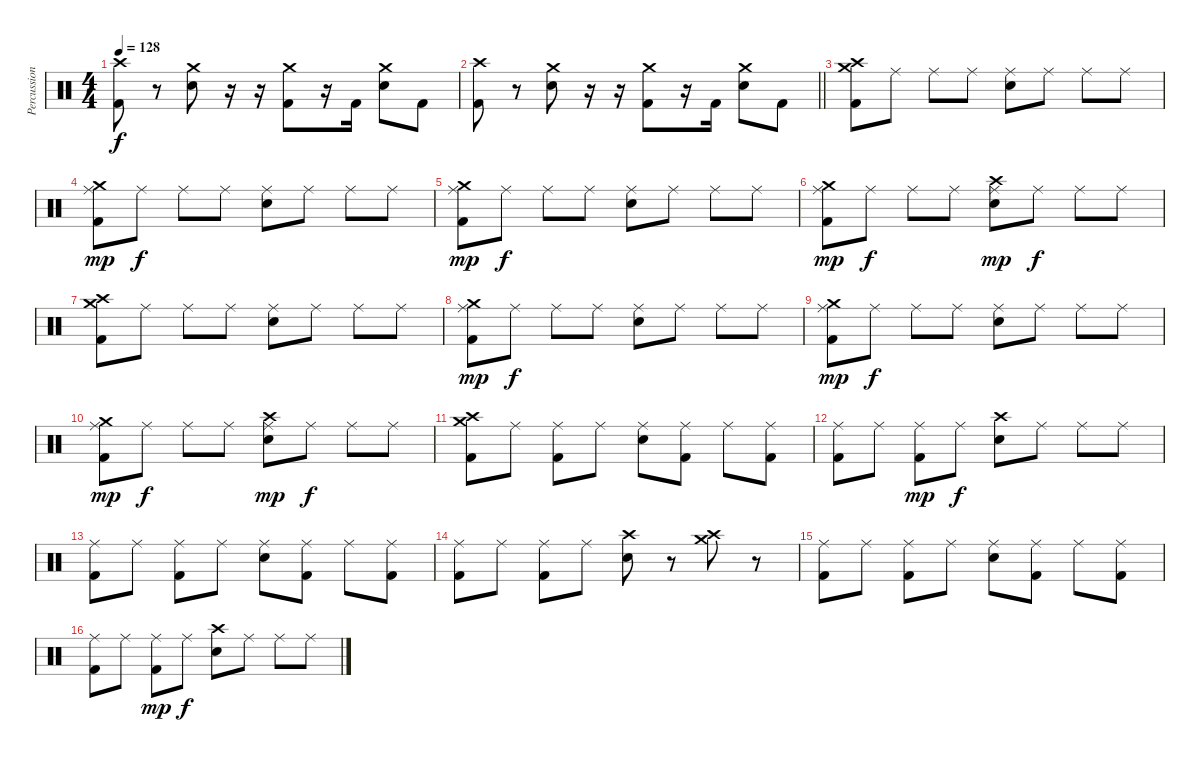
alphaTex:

\track ("Percussion" "Percussion") {instrument percussion}
\staff {score}
\articulation defaults
\ts (4 4)
\tempo 128
\clef neutral
\ks c
("Crash high (hit)" "Kick (hit) 2").8{dy f} r.8 ("Crash medium (hit)" "Electric Snare (hit)").8 r.16 r.16 ("Crash medium (hit)" "Kick (hit) 2").8 r.16 "Kick (hit) 2".16 ("Crash medium (hit)" "Electric Snare (hit)").8 "Kick (hit) 2".8 |
\barLineRight lightlight
("Crash high (hit)" "Kick (hit) 2").8 r.8 ("Crash medium (hit)" "Electric Snare (hit)").8 r.16 r.16 ("Crash medium (hit)" "Kick (hit) 2").8 r.16 "Kick (hit) 2".16 ("Crash medium (hit)" "Electric Snare (hit)").8 "Kick (hit) 2".8 |
("Crash high (hit)" "Crash medium (hit)" "Kick (hit) 2").8 "Ride (middle)".8 "Ride (middle)".8 "Ride (middle)".8 ("Ride (middle)" "Electric Snare (hit)").8 "Ride (middle)".8 "Ride (middle)".8 "Ride (middle)".8 |
("Crash medium (hit)" "Ride (middle)" "Kick (hit) 2").8{dy mp} "Ride (middle)".8{dy f} "Ride (middle)".8 "Ride (middle)".8 ("Ride (middle)" "Electric Snare (hit)").8 "Ride (middle)".8 "Ride (middle)".8 "Ride (middle)".8 |
("Crash medium (hit)" "Ride (middle)" "Kick (hit) 2").8{dy mp} "Ride (middle)".8{dy f} "Ride (middle)".8 "Ride (middle)".8 ("Ride (middle)" "Electric Snare (hit)").8 "Ride (middle)".8 "Ride (middle)".8 "Ride (middle)".8 |
("Crash medium (hit)" "Ride (middle)" "Kick (hit) 2").8{dy mp} "Ride (middle)".8{dy f} "Ride (middle)".8 "Ride (middle)".8 ("Crash high (hit)" "Ride (middle)" "Electric Snare (hit)").8{dy mp} "Ride (middle)".8{dy f} "Ride (middle)".8 "Ride (middle)".8 |
("Crash high (hit)" "Crash medium (hit)" "Kick (hit) 2").8 "Ride (middle)".8 "Ride (middle)".8 "Ride (middle)".8 ("Ride (middle)" "Electric Snare (hit)").8 "Ride (middle)".8 "Ride (middle)".8 "Ride (middle)".8 |
("Crash medium (hit)" "Ride (middle)" "Kick (hit) 2").8{dy mp} "Ride (middle)".8{dy f} "Ride (middle)".8 "Ride (middle)".8 ("Ride (middle)" "Electric Snare (hit)").8 "Ride (middle)".8 "Ride (middle)".8 "Ride (middle)".8 |
("Crash medium (hit)" "Ride (middle)" "Kick (hit) 2").8{dy mp} "Ride (middle)".8{dy f} "Ride (middle)".8 "Ride (middle)".8 ("Ride (middle)" "Electric Snare (hit)").8 "Ride (middle)".8 "Ride (middle)".8 "Ride (middle)".8 |
("Crash medium (hit)" "Ride (middle)" "Kick (hit) 2").8{dy mp} "Ride (middle)".8{dy f} "Ride (middle)".8 "Ride (middle)".8 ("Crash high (hit)" "Ride (middle)" "Electric Snare (hit)").8{dy mp} "Ride (middle)".8{dy f} "Ride (middle)".8 "Ride (middle)".8 |
("Crash high (hit)" "Crash medium (hit)" "Kick (hit) 2").8 "Ride (middle)".8 ("Ride (middle)" "Kick (hit) 2").8 "Ride (middle)".8 ("Ride (middle)" "Electric Snare (hit)").8 ("Ride (middle)" "Kick (hit) 2").8 "Ride (middle)".8 ("Ride (middle)" "Kick (hit) 2").8 |
("Ride (middle)" "Kick (hit) 2").8 "Ride (middle)".8 ("Ride (middle)" "Kick (hit) 2").8{dy mp} "Ride (middle)".8{dy f} ("Crash high (hit)" "Electric Snare (hit)").8 "Ride (middle)".8 "Ride (middle)".8 "Ride (middle)".8 |
("Ride (middle)" "Kick (hit) 2").8 "Ride (middle)".8 ("Ride (middle)" "Kick (hit) 2").8 "Ride (middle)".8 ("Ride (middle)" "Electric Snare (hit)").8 ("Ride (middle)" "Kick (hit) 2").8 "Ride (middle)".8 ("Ride (middle)" "Kick (hit) 2").8 |
("Ride (middle)" "Kick (hit) 2").8 "Ride (middle)".8 ("Ride (middle)" "Kick (hit) 2").8 "Ride (middle)".8 ("Crash high (hit)" "Electric Snare (hit)").8 r.8 ("Crash medium (hit)" "Crash high (hit)").8 r.8 |
("Ride (middle)" "Kick (hit) 2").8 "Ride (middle)".8 ("Ride (middle)" "Kick (hit) 2").8 "Ride (middle)".8 ("Ride (middle)" "Electric Snare (hit)").8 ("Ride (middle)" "Kick (hit) 2").8 "Ride (middle)".8 ("Ride (middle)" "Kick (hit) 2").8 |
("Ride (middle)" "Kick (hit) 2").8 "Ride (middle)".8 ("Ride (middle)" "Kick (hit) 2").8{dy mp} "Ride (middle)".8{dy f} ("Crash high (hit)" "Electric Snare (hit)").8 "Ride (middle)".8 "Ride (middle)".8 "Ride (middle)".8
